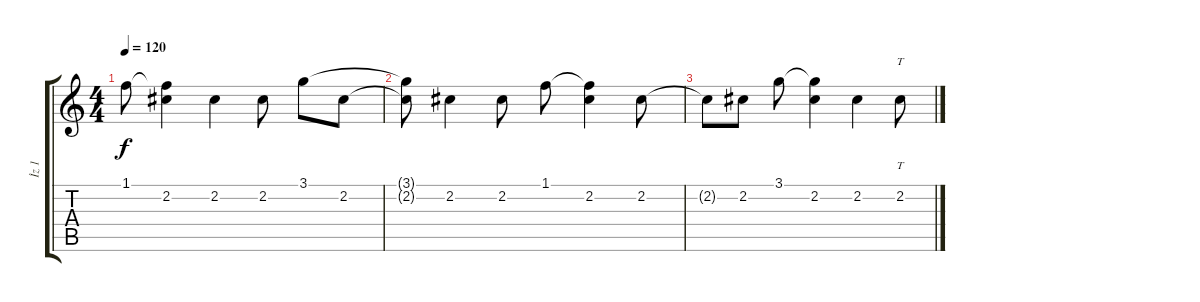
\track ("İz 1" "İz 1") {instrument electricguitarmuted}
\staff {score tabs}
\tuning (E4 B3 G3 D3 A2 E2) {hide}
\ts (4 4)
\tempo 120
\clef g2
\ks c
1.1.8{dy f} (1.1{t} 2.2).4 2.2.4 2.2.8 3.1.8 2.2.8 |
(3.1{t} 2.2{t}).8 2.2.4 2.2.8 1.1.8 (1.1{t} 2.2).4 2.2.8 |
2.2{t}.8 2.2.8 3.1.8 (3.1{t} 2.2).4 2.2.4 2.2.8{tt}
